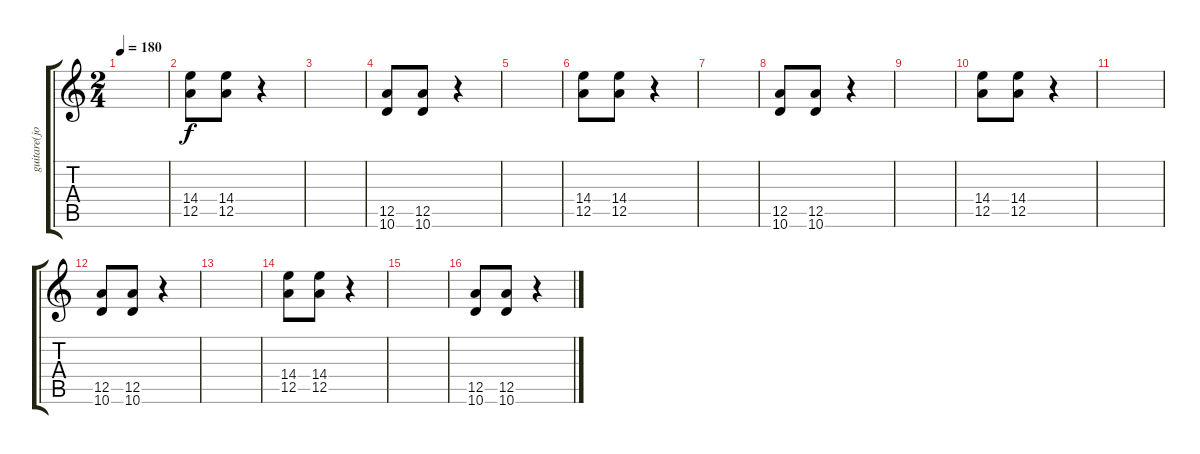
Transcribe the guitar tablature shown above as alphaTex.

\track ("guitare(jonny)" "guitare(jo") {instrument distortionguitar}
\staff {score tabs}
\tuning (E4 B3 G3 D3 A2 E2) {hide}
\ts (2 4)
\tempo 180
\clef g2
\ks c
|
(14.4 12.5).8 (14.4 12.5).8 r.4 |
|
(12.5 10.6).8 (12.5 10.6).8 r.4 |
|
(14.4 12.5).8 (14.4 12.5).8 r.4 |
|
(12.5 10.6).8 (12.5 10.6).8 r.4 |
|
(14.4 12.5).8 (14.4 12.5).8 r.4 |
|
(12.5 10.6).8 (12.5 10.6).8 r.4 |
|
(14.4 12.5).8 (14.4 12.5).8 r.4 |
|
(12.5 10.6).8 (12.5 10.6).8 r.4
